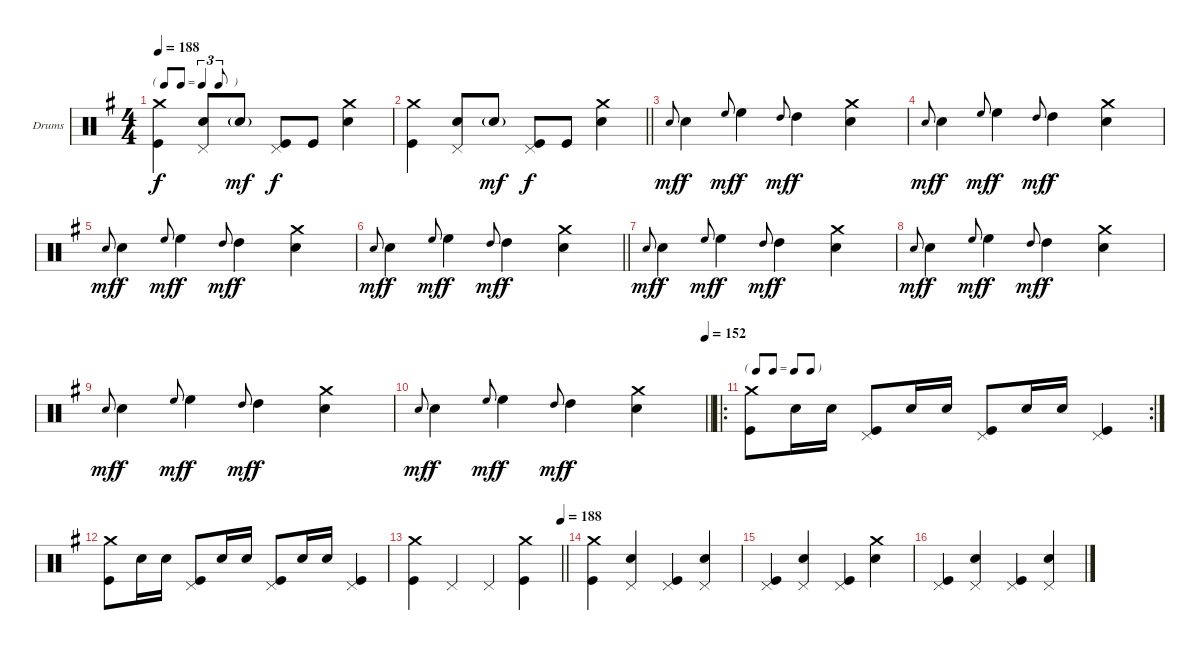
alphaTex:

\bracketExtendMode groupsimilarinstruments
\firstSystemTrackNameOrientation horizontal
\otherSystemsTrackNameOrientation horizontal
\track ("Drumkit" "Drums") {instrument percussion}
\staff {score}
\articulation defaults
\ts (4 4)
\tf triplet8th
\tempo 188
\clef neutral
\ks g
("Crash medium (hit)" "Kick (hit)").4{dy f} ("Pedal Hi-Hat (hit)" "Snare (hit) 2").8 "Snare (hit) 2"{g}.8{dy mf} ("Pedal Hi-Hat (hit)" "Kick (hit)").8{dy f} "Kick (hit)".8 ("Crash medium (hit)" "Snare (hit) 2").4 |
\barLineRight lightlight
("Crash medium (hit)" "Kick (hit)").4 ("Pedal Hi-Hat (hit)" "Snare (hit) 2").8 "Snare (hit) 2"{g}.8{dy mf} ("Pedal Hi-Hat (hit)" "Kick (hit)").8{dy f} "Kick (hit)".8 ("Crash medium (hit)" "Snare (hit) 2").4 |
"Snare (hit) 2".8{gr onbeat dy mf} "Snare (hit) 2".4{dy f} "High Floor Tom (hit)".8{gr onbeat dy mf} "High Floor Tom (hit)".4{dy f} "High Tom (hit)".8{gr onbeat dy mf} "High Tom (hit)".4{dy f} ("Crash medium (hit)" "Snare (hit) 2").4 |
"Snare (hit) 2".8{gr onbeat dy mf} "Snare (hit) 2".4{dy f} "High Floor Tom (hit)".8{gr onbeat dy mf} "High Floor Tom (hit)".4{dy f} "High Tom (hit)".8{gr onbeat dy mf} "High Tom (hit)".4{dy f} ("Crash medium (hit)" "Snare (hit) 2").4 |
"Snare (hit) 2".8{gr onbeat dy mf} "Snare (hit) 2".4{dy f} "High Floor Tom (hit)".8{gr onbeat dy mf} "High Floor Tom (hit)".4{dy f} "High Tom (hit)".8{gr onbeat dy mf} "High Tom (hit)".4{dy f} ("Crash medium (hit)" "Snare (hit) 2").4 |
\barLineRight lightlight "Snare (hit) 2".8{gr onbeat dy mf} "Snare (hit) 2".4{dy f} "High Floor Tom (hit)".8{gr onbeat dy mf} "High Floor Tom (hit)".4{dy f} "High Tom (hit)".8{gr onbeat dy mf} "High Tom (hit)".4{dy f}
("Crash medium (hit)" "Snare (hit) 2").4 |
"Snare (hit) 2".8{gr onbeat dy mf} "Snare (hit) 2".4{dy f} "High Floor Tom (hit)".8{gr onbeat dy mf} "High Floor Tom (hit)".4{dy f} "High Tom (hit)".8{gr onbeat dy mf} "High Tom (hit)".4{dy f} ("Crash medium (hit)" "Snare (hit) 2").4 |
"Snare (hit) 2".8{gr onbeat dy mf} "Snare (hit) 2".4{dy f} "High Floor Tom (hit)".8{gr onbeat dy mf} "High Floor Tom (hit)".4{dy f} "High Tom (hit)".8{gr onbeat dy mf} "High Tom (hit)".4{dy f} ("Crash medium (hit)" "Snare (hit) 2").4 |
"Snare (hit) 2".8{gr onbeat dy mf} "Snare (hit) 2".4{dy f} "High Floor Tom (hit)".8{gr onbeat dy mf} "High Floor Tom (hit)".4{dy f} "High Tom (hit)".8{gr onbeat dy mf} "High Tom (hit)".4{dy f} ("Crash medium (hit)" "Snare (hit) 2").4 |
\tempo (152 1)
\barLineRight lightlight "Snare (hit) 2".8{gr onbeat dy mf} "Snare (hit) 2".4{dy f} "High Floor Tom (hit)".8{gr onbeat dy mf} "High Floor Tom (hit)".4{dy f} "High Tom (hit)".8{gr onbeat dy mf} "High Tom (hit)".4{dy f}
("Crash medium (hit)" "Snare (hit) 2").4 |
\ro
\rc 2
\tf none
("Crash medium (hit)" "Kick (hit)").8 "Snare (hit) 2".16 "Snare (hit) 2".16 ("Pedal Hi-Hat (hit)" "Kick (hit)").8 "Snare (hit) 2".16 "Snare (hit) 2".16 ("Pedal Hi-Hat (hit)" "Kick (hit)").8 "Snare (hit) 2".16 "Snare (hit) 2".16 ("Pedal Hi-Hat (hit)" "Kick (hit)").4 |
("Crash medium (hit)" "Kick (hit)").8 "Snare (hit) 2".16 "Snare (hit) 2".16 ("Pedal Hi-Hat (hit)" "Kick (hit)").8 "Snare (hit) 2".16 "Snare (hit) 2".16 ("Pedal Hi-Hat (hit)" "Kick (hit)").8 "Snare (hit) 2".16 "Snare (hit) 2".16 ("Pedal Hi-Hat (hit)" "Kick (hit)").4 |
\tempo (188 1)
\barLineRight lightlight
("Crash medium (hit)" "Kick (hit)").4 "Pedal Hi-Hat (hit)".4 "Pedal Hi-Hat (hit)".4 ("Crash medium (hit)" "Kick (hit)").4 |
("Crash medium (hit)" "Kick (hit)").4 ("Pedal Hi-Hat (hit)" "Snare (hit) 2").4 ("Pedal Hi-Hat (hit)" "Kick (hit)").4 ("Pedal Hi-Hat (hit)" "Snare (hit) 2").4 |
("Pedal Hi-Hat (hit)" "Kick (hit)").4 ("Pedal Hi-Hat (hit)" "Snare (hit) 2").4 ("Pedal Hi-Hat (hit)" "Kick (hit)").4 ("Crash medium (hit)" "Snare (hit) 2").4 |
("Pedal Hi-Hat (hit)" "Kick (hit)").4 ("Pedal Hi-Hat (hit)" "Snare (hit) 2").4 ("Pedal Hi-Hat (hit)" "Kick (hit)").4 ("Pedal Hi-Hat (hit)" "Snare (hit) 2").4
